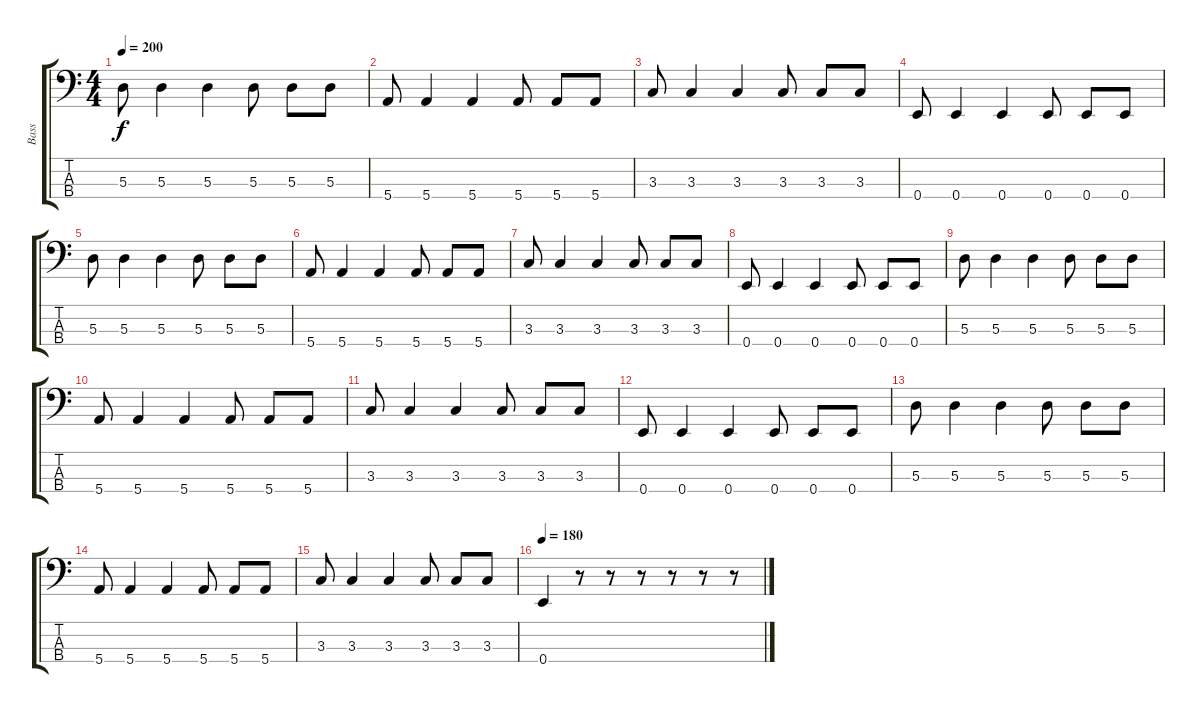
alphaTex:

\track ("Bass" "Bass") {instrument electricbasspick}
\staff {score tabs}
\tuning (G2 D2 A1 E1) {hide}
\ts (4 4)
\tempo 200
\clef f4
\ks c
5.3.8{dy f} 5.3.4 5.3.4 5.3.8 5.3.8 5.3.8 |
5.4.8 5.4.4 5.4.4 5.4.8 5.4.8 5.4.8 |
3.3.8 3.3.4 3.3.4 3.3.8 3.3.8 3.3.8 |
0.4.8 0.4.4 0.4.4 0.4.8 0.4.8 0.4.8 |
5.3.8 5.3.4 5.3.4 5.3.8 5.3.8 5.3.8 |
5.4.8 5.4.4 5.4.4 5.4.8 5.4.8 5.4.8 |
3.3.8 3.3.4 3.3.4 3.3.8 3.3.8 3.3.8 |
0.4.8 0.4.4 0.4.4 0.4.8 0.4.8 0.4.8 |
5.3.8 5.3.4 5.3.4 5.3.8 5.3.8 5.3.8 |
5.4.8 5.4.4 5.4.4 5.4.8 5.4.8 5.4.8 |
3.3.8 3.3.4 3.3.4 3.3.8 3.3.8 3.3.8 |
0.4.8 0.4.4 0.4.4 0.4.8 0.4.8 0.4.8 |
5.3.8 5.3.4 5.3.4 5.3.8 5.3.8 5.3.8 |
5.4.8 5.4.4 5.4.4 5.4.8 5.4.8 5.4.8 |
3.3.8 3.3.4 3.3.4 3.3.8 3.3.8 3.3.8 |
\tempo 180
0.4.4 r.8 r.8 r.8 r.8 r.8 r.8
